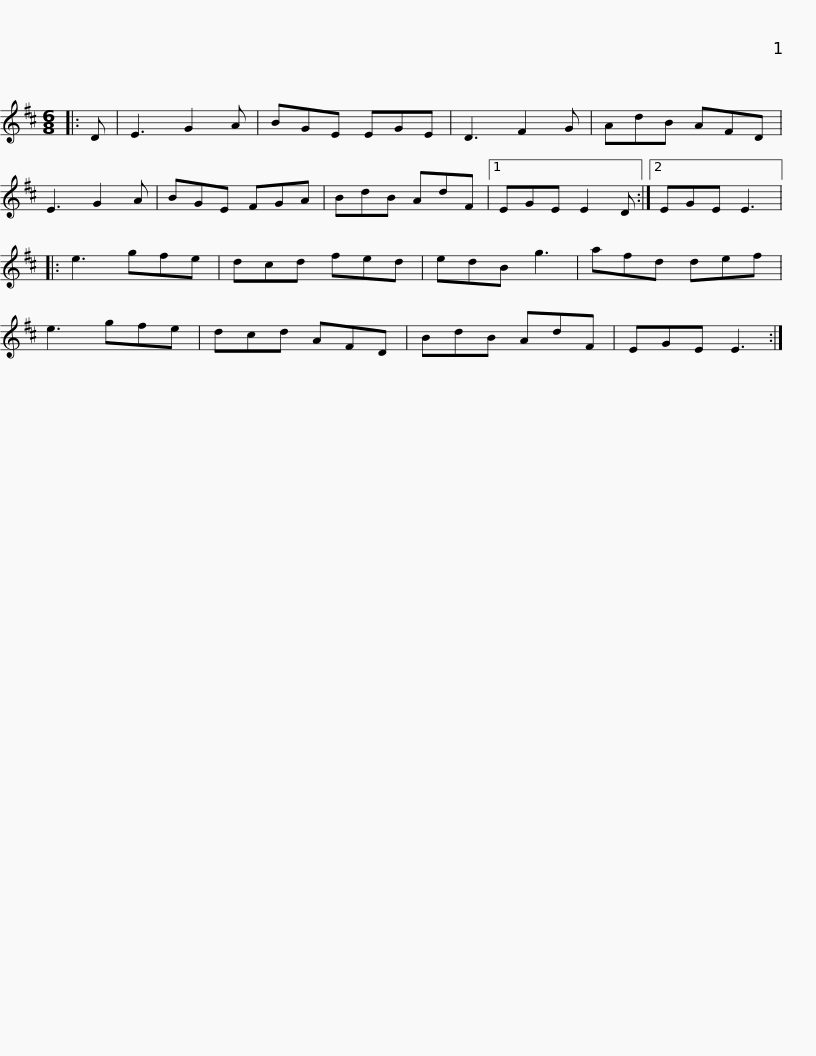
X:1
L:1/8
M:6/8
I:linebreak $
K:D
V:1 treble
V:1
|: D | E3 G2 A | BGE EGE | D3 F2 G | AdB AFD | %5
 E3 G2 A | BGE FGA | BdB AdF |1$ EGE E2 D :|2 EGE E3 |: %10
 e3 gfe | dcd fed | edB g3 | afd def | e3 gfe | %15
 dcd AFD |$ BdB AdF | EGE E3 :| %18
